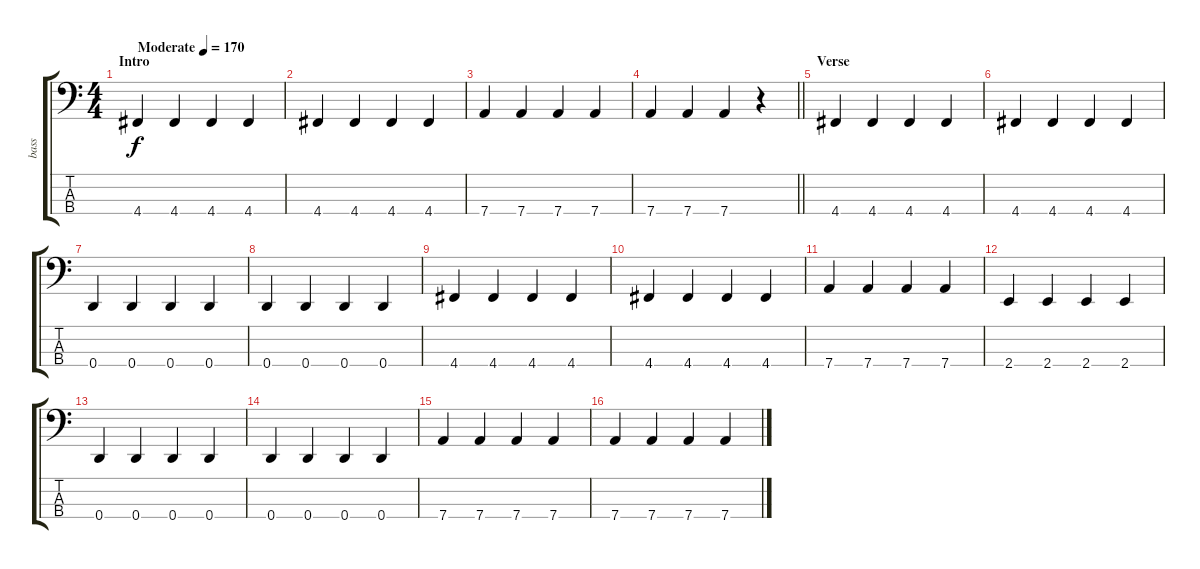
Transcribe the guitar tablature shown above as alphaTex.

\track ("bass" "bass") {instrument electricbassfinger}
\staff {score tabs}
\tuning (G2 D2 A1 D1) {hide}
\ts (4 4)
\section ("" "Intro")
\tempo (170 "Moderate")
\clef f4
\ks c
4.4.4{dy f instrument electricbassfinger} 4.4.4 4.4.4 4.4.4 |
4.4.4 4.4.4 4.4.4 4.4.4 |
7.4.4 7.4.4 7.4.4 7.4.4 |
\barLineRight lightlight
7.4.4 7.4.4 7.4.4 r.4 |
\section ("" "Verse")
4.4.4 4.4.4 4.4.4 4.4.4 |
4.4.4 4.4.4 4.4.4 4.4.4 |
0.4.4 0.4.4 0.4.4 0.4.4 |
0.4.4 0.4.4 0.4.4 0.4.4 |
4.4.4 4.4.4 4.4.4 4.4.4 |
4.4.4 4.4.4 4.4.4 4.4.4 |
7.4.4 7.4.4 7.4.4 7.4.4 |
2.4.4 2.4.4 2.4.4 2.4.4 |
0.4.4 0.4.4 0.4.4 0.4.4 |
0.4.4 0.4.4 0.4.4 0.4.4 |
7.4.4 7.4.4 7.4.4 7.4.4 |
7.4.4 7.4.4 7.4.4 7.4.4
